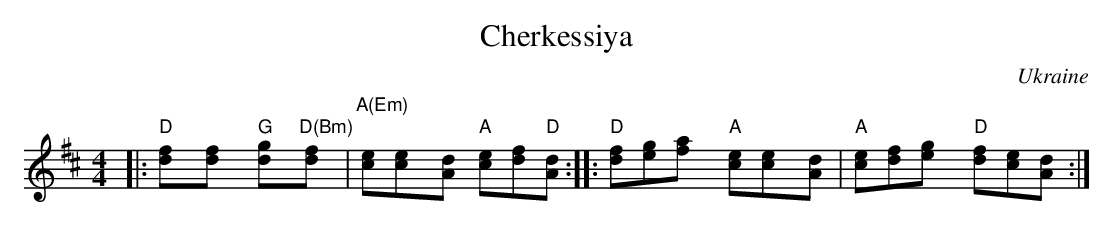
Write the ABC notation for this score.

X:1
T: Cherkessiya
O: Ukraine
M: 4/4
L: 1/8
K: D
|: "D"[f2d][f2d] "G"[g2d]"D(Bm)"[f2d] | "A(Em)"[ec][e2c][dA] "A"[ec][fd]"D"[d2A] :|\
|: "D"[fd][ge][a2f] "A"[ec][e2c][dA] | "A"[ec][fd][g2e] "D"[fd][ec][d2A] :| \
